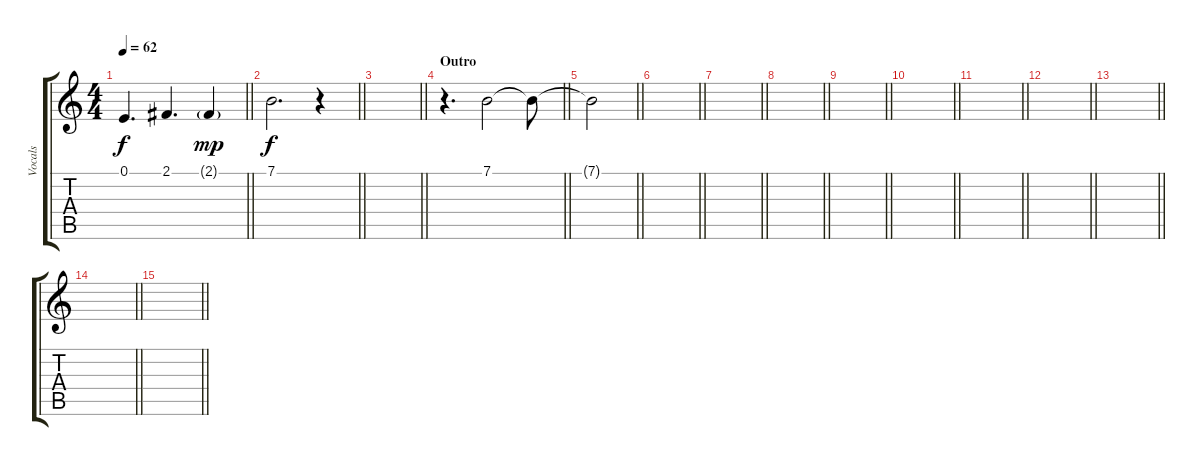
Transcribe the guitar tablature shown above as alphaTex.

\track ("Vocals" "Vocals") {instrument tenorsax}
\staff {score tabs}
\tuning (E4 B3 G3 D3 A2 E2) {hide}
\ts (4 4)
\tempo 62
\clef g2
\barLineRight lightlight
\ks c
0.1{t}.4{d dy f} 2.1.4{d} 2.1{g}.4{dy mp} |
\barLineRight lightlight
7.1.2{d dy f} r.4 |
\barLineRight lightlight
|
\section ("" "Outro")
\barLineRight lightlight
r.4{d} 7.1.2 7.1{t}.8 |
\barLineRight lightlight
7.1{t}.2 |
\barLineRight lightlight
|
\barLineRight lightlight
|
\barLineRight lightlight
|
\barLineRight lightlight
|
\barLineRight lightlight
|
\barLineRight lightlight
|
\barLineRight lightlight
|
\barLineRight lightlight
|
\barLineRight lightlight
|
\barLineRight lightlight
